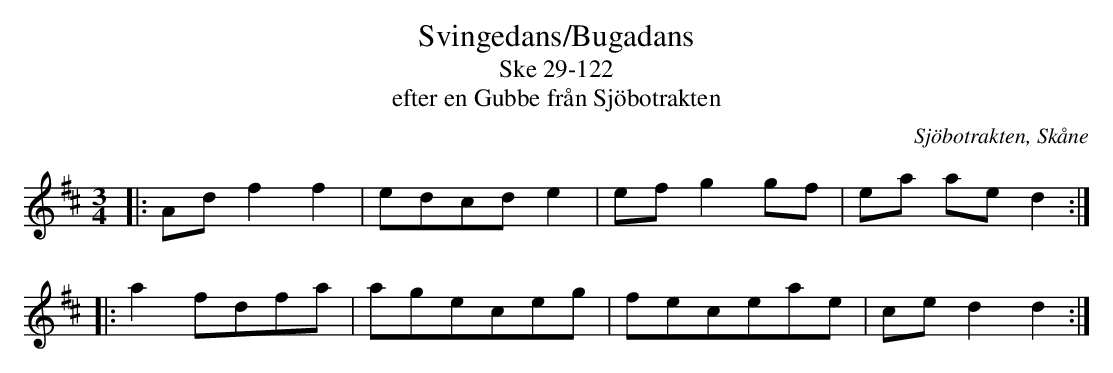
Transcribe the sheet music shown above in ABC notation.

X:1
T:Svingedans/Bugadans
T:Ske 29-122
T:efter en Gubbe från Sjöbotrakten
O:Sjöbotrakten, Skåne
M:3/4
L:1/8
Q:1/4=108
K:D
|: Ad f2 f2 | edcd e2 | ef g2 gf | ea ae d2 :|
|: a2 fdfa | ageceg | feceae | ce d2 d2 :|
